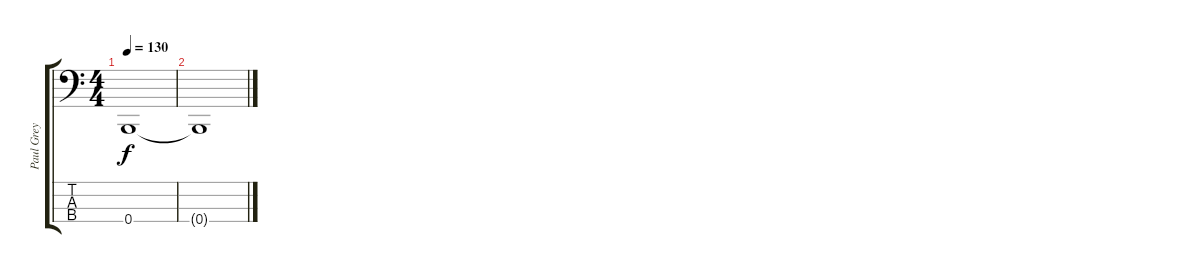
\track ("Paul Grey" "Paul Grey") {instrument electricbassfinger}
\staff {score tabs}
\tuning (E2 B1 Gb1 B0) {hide}
\ts (4 4)
\tempo 130
\clef f4
\ks c
0.4{t}.1{dy f} |
0.4{t}.1
